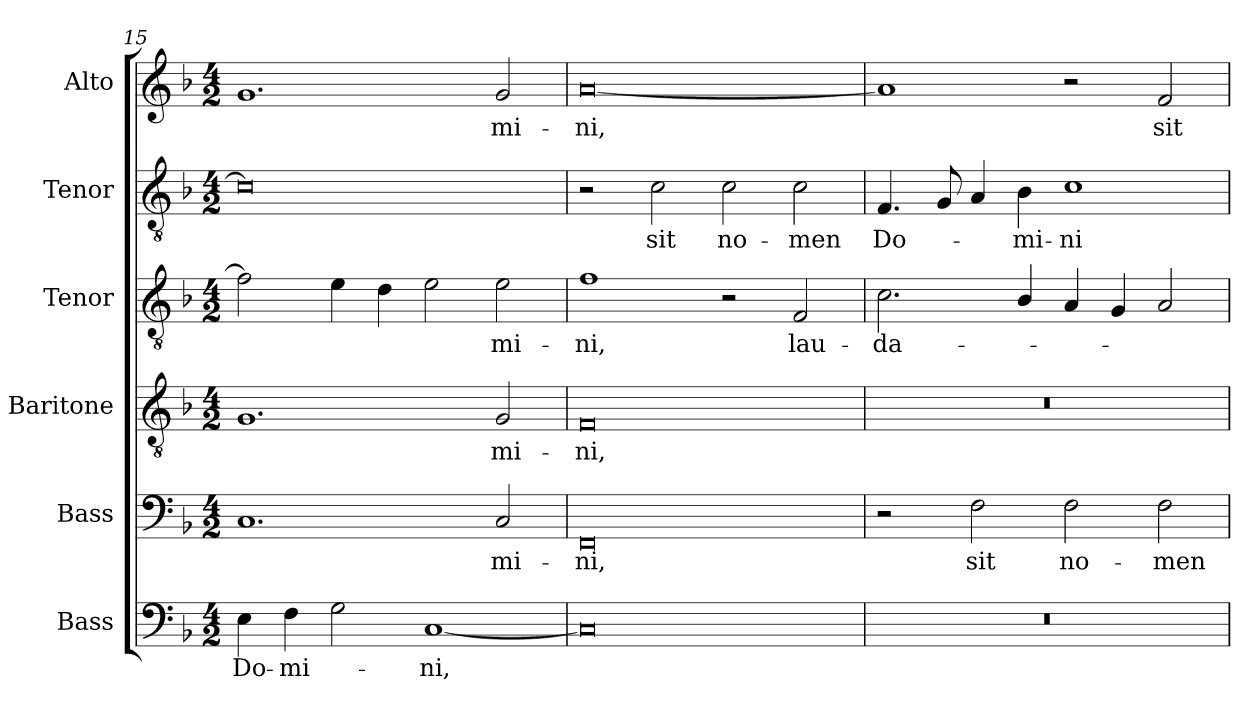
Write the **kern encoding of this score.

**kern	**text	**kern	**text	**kern	**text	**kern	**text	**kern	**text	**kern	**text
*part6	*part6	*part5	*part5	*part4	*part4	*part3	*part3	*part2	*part2	*part1	*part1
*staff6	*staff6	*staff5	*staff5	*staff4	*staff4	*staff3	*staff3	*staff2	*staff2	*staff1	*staff1
*I"Bass	*	*I"Bass	*	*I"Baritone	*	*I"Tenor	*	*I"Tenor	*	*I"Alto	*
*I'B.	*	*I'B.	*	*I'T.	*	*I'T.	*	*I'T.	*	*I'A.	*
!!LO:LB:g=z
*clefF4	*	*clefF4	*	*clefGv2	*	*clefGv2	*	*clefGv2	*	*clefG2	*
*	*	*	*	*ITrd7c12	*	*ITrd7c12	*	*ITrd7c12	*	*	*
*k[b-]	*	*k[b-]	*	*k[b-]	*	*k[b-]	*	*k[b-]	*	*k[b-]	*
*F:	*	*F:	*	*F:	*	*F:	*	*F:	*	*F:	*
*M4/2	*	*M4/2	*	*M4/2	*	*M4/2	*	*M4/2	*	*M4/2	*
=15	=15	=15	=15	=15	=15	=15	=15	=15	=15	=15	=15
!	!LO:LY:b:color=#000000	!	!	!	!	!	!	!	!	!	!
4Ei\	Do-	1.Ci	.	1.GGi	.	2Fi\]	.	0Ci]	.	1.gi	.
!	!LO:LY:b:color=#000000	!	!	!	!	!	!	!	!	!	!
4Fi\	-mi-	.	.	.	.	.	.	.	.	.	.
2Gi\	.	.	.	.	.	4Ei\	.	.	.	.	.
.	.	.	.	.	.	4Di\	.	.	.	.	.
!	!LO:LY:b:color=#000000	!	!	!	!	!	!	!	!	!	!
[1Ci	-ni,	.	.	.	.	2Ei\	.	.	.	.	.
!	!	!	!LO:LY:b:color=#000000	!	!	!	!	!	!	!	!
!	!	!	!	!	!LO:LY:b:color=#000000	!	!	!	!	!	!
!	!	!	!	!	!	!	!LO:LY:b:color=#000000	!	!	!	!
!	!	!	!	!	!	!	!	!	!	!	!LO:LY:b:color=#000000
.	.	2Ci/	-mi-	2GGi/	-mi-	2Ei\	-mi-	.	.	2gi/	-mi-
=16	=16	=16	=16	=16	=16	=16	=16	=16	=16	=16	=16
!	!	!	!LO:LY:b:color=#000000	!	!	!	!	!	!	!	!
!	!	!	!	!	!LO:LY:b:color=#000000	!	!	!	!	!	!
!	!	!	!	!	!	!	!LO:LY:b:color=#000000	!	!	!	!
!	!	!	!	!	!	!	!	!	!	!	!LO:LY:b:color=#000000
0Ci]	.	0FFi	-ni,	0FFi	-ni,	1Fi	-ni,	2r	.	[0ai	-ni,
!	!	!	!	!	!	!	!	!	!LO:LY:b:color=#000000	!	!
.	.	.	.	.	.	.	.	2Ci\	sit	.	.
!	!	!	!	!	!	!	!	!	!LO:LY:b:color=#000000	!	!
.	.	.	.	.	.	2r	.	2Ci\	no-	.	.
!	!	!	!	!	!	!	!LO:LY:b:color=#000000	!	!	!	!
!	!	!	!	!	!	!	!	!	!LO:LY:b:color=#000000	!	!
.	.	.	.	.	.	2FFi/	lau-	2Ci\	-men	.	.
=17	=17	=17	=17	=17	=17	=17	=17	=17	=17	=17	=17
!LO:N:vis=1	!	!	!	!LO:N:vis=1	!	!	!	!	!	!	!
!	!	!	!	!	!	!	!LO:LY:b:color=#000000	!	!	!	!
!	!	!	!	!	!	!	!	!	!LO:LY:b:color=#000000	!	!
0r	.	2r	.	0r	.	2.Ci\	-da-	4.FFi/	Do-	1ai]	.
.	.	.	.	.	.	.	.	8GGi/	.	.	.
!	!	!	!LO:LY:b:color=#000000	!	!	!	!	!	!	!	!
.	.	2Fi\	sit	.	.	.	.	4AAi/	.	.	.
!	!	!	!	!	!	!	!	!	!LO:LY:b:color=#000000	!	!
.	.	.	.	.	.	4BB-i/	.	4BB-i\	-mi-	.	.
!	!	!	!LO:LY:b:color=#000000	!	!	!	!	!	!	!	!
!	!	!	!	!	!	!	!	!	!LO:LY:b:color=#000000	!	!
.	.	2Fi\	no-	.	.	4AAi/	.	1Ci	-ni	2r	.
.	.	.	.	.	.	4GGi/	.	.	.	.	.
!	!	!	!LO:LY:b:color=#000000	!	!	!	!	!	!	!	!
!	!	!	!	!	!	!	!	!	!	!	!LO:LY:b:color=#000000
.	.	2Fi\	-men	.	.	2AAi/	.	.	.	2fi/	sit
=	=	=	=	=	=	=	=	=	=	=	=
*-	*-	*-	*-	*-	*-	*-	*-	*-	*-	*-	*-
